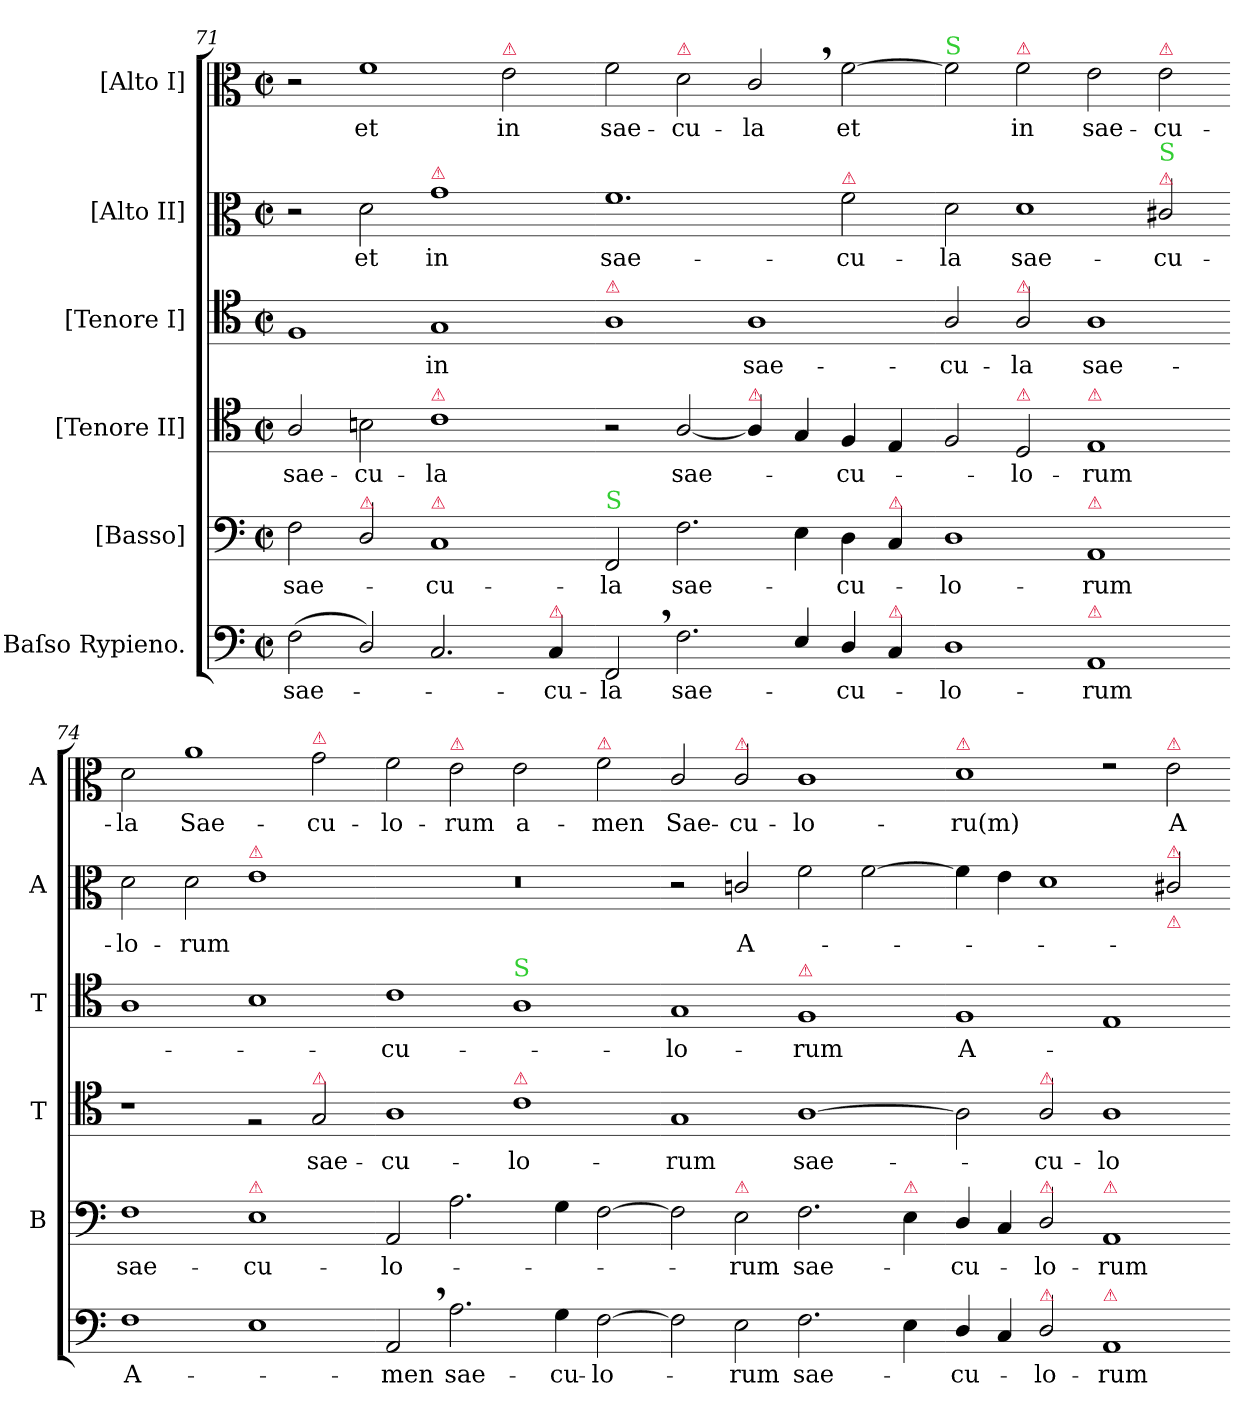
**kern	**text	**kern	**text	**kern	**text	**kern	**text	**kern	**text	**kern	**text
*part6	*part6	*part5	*part5	*part4	*part4	*part3	*part3	*part2	*part2	*part1	*part1
*staff6	*staff6	*staff5	*staff5	*staff4	*staff4	*staff3	*staff3	*staff2	*staff2	*staff1	*staff1
*I"Baſso Rypieno.	*	*I"[Basso]	*	*I"[Tenore II]	*	*I"[Tenore I]	*	*I"[Alto II]	*	*I"[Alto I]	*
*	*	*I'B	*	*I'T	*	*I'T	*	*I'A	*	*I'A	*
*clefF4	*	*clefF4	*	*clefC4	*	*clefC4	*	*clefC3	*	*clefC3	*
*k[]	*	*k[]	*	*k[]	*	*k[]	*	*k[]	*	*k[]	*
*M2/1	*	*M2/1	*	*M2/1	*	*M2/1	*	*M2/1	*	*M2/1	*
*met(c|)	*	*met(c|)	*	*met(c|)	*	*met(c|)	*	*met(c|)	*	*met(c|)	*
=71	=71	=71	=71	=71	=71	=71	=71	=71	=71	=71	=71
(2F\	sae-	2F\	sae-	2A/	sae-	1F	.	2r	.	2r	.
!	!	!LO:TX:a:color=crimson:t=⚠	!	!	!	!	!	!	!	!	!
2D/)	.	2D/	.	2Bn\	-cu-	.	.	2d\	et	1f	et
!	!	!	!	!	!	!	!	!LO:TX:a:color=crimson:t=⚠	!	!	!
!	!	!	!	!LO:TX:a:color=crimson:t=⚠	!	!	!	!	!	!	!
!	!	!LO:TX:a:color=crimson:t=⚠	!	!	!	!	!	!	!	!	!
2.C/	.	1C	-cu-	1c	-la	1G	in	1g	in	.	.
!	!	!	!	!	!	!	!	!	!	!LO:TX:a:color=crimson:t=⚠	!
.	.	.	.	.	.	.	.	.	.	2e\	in
!LO:TX:a:color=crimson:t=⚠	!	!	!	!	!	!	!	!	!	!	!
4C/	-cu-	.	.	.	.	.	.	.	.	.	.
=72-	=72-	=72-	=72-	=72-	=72-	=72-	=72-	=72-	=72-	=72-	=72-
!	!	!	!	!	!	!LO:TX:a:color=crimson:t=⚠	!	!	!	!	!
!	!	!LO:TX:a:color=limegreen:t=S	!	!	!	!	!	!	!	!	!
2FF,</	-la	2FF/	-la	2r	.	1A	.	1.f	sae-	2f\	sae-
!	!	!	!	!	!	!	!	!	!	!LO:TX:a:color=crimson:t=⚠	!
2.F\	sae-	2.F\	sae-	[2A/	sae-	.	.	.	.	2d\	-cu-
!	!	!	!	!LO:TX:a:color=crimson:t=⚠	!	!	!	!	!	!	!
.	.	.	.	4A!/]	.	1A	sae-	.	.	2c,</	-la
4E/	.	4E\	.	4G/	.	.	.	.	.	.	.
!	!	!	!	!	!	!	!	!LO:TX:a:color=crimson:t=⚠	!	!	!
4D/	cu-	4D\	cu-	4F/	-cu-	.	.	2f\	-cu-	[2f	et
!	!	!LO:TX:a:color=crimson:t=⚠	!	!	!	!	!	!	!	!	!
!LO:TX:a:color=crimson:t=⚠	!	!	!	!	!	!	!	!	!	!	!
4C/	.	4C/	.	4E/	.	.	.	.	.	.	.
=73-	=73-	=73-	=73-	=73-	=73-	=73-	=73-	=73-	=73-	=73-	=73-
!	!	!	!	!	!	!	!	!	!	!LO:TX:a:color=limegreen:t=S	!
1D	-lo-	1D	-lo-	2F/	.	2A/	cu-	2d\	-la	2f]	.
!	!	!	!	!	!	!	!	!	!	!LO:TX:a:color=crimson:t=⚠	!
!	!	!	!	!	!	!LO:TX:a:color=crimson:t=⚠	!	!	!	!	!
!	!	!	!	!LO:TX:a:color=crimson:t=⚠	!	!	!	!	!	!	!
.	.	.	.	2D/	lo-	2A/	-la	1d	sae-	2f\	in
!	!	!	!	!LO:TX:a:color=crimson:t=⚠	!	!	!	!	!	!	!
!	!	!LO:TX:a:color=crimson:t=⚠	!	!	!	!	!	!	!	!	!
!LO:TX:a:color=crimson:t=⚠	!	!	!	!	!	!	!	!	!	!	!
1AA	-rum	1AA	-rum	1E	-rum	1A	sae-	.	.	2e\	sae-
!	!	!	!	!	!	!	!	!	!	!LO:TX:a:color=crimson:t=⚠	!
!	!	!	!	!	!	!	!	!LO:TX:a:color=crimson:t=⚠	!	!	!
!	!	!	!	!	!	!	!	!LO:TX:a:color=limegreen:t=S	!	!	!
.	.	.	.	.	.	.	.	2c#X/	-cu-	2e\	-cu-
=74-	=74-	=74-	=74-	=74-	=74-	=74-	=74-	=74-	=74-	=74-	=74-
1F	A-	1F	sae-	1r	.	1A	.	2d\	-lo-	2d\	-la
.	.	.	.	.	.	.	.	2d\	-rum	1a	Sae-
!	!	!	!	!	!	!	!	!LO:TX:a:color=crimson:t=⚠	!	!	!
!	!	!LO:TX:a:color=crimson:t=⚠	!	!	!	!	!	!	!	!	!
1E	.	1E	-cu-	2rF	.	1B	.	1e	.	.	.
!	!	!	!	!	!	!	!	!	!	!LO:TX:a:color=crimson:t=⚠	!
!	!	!	!	!LO:TX:a:color=crimson:t=⚠	!	!	!	!	!	!	!
.	.	.	.	2G/	sae-	.	.	.	.	2g\	cu-
=75-	=75-	=75-	=75-	=75-	=75-	=75-	=75-	=75-	=75-	=75-	=75-
2AA,</	-men	2AA/	-lo-	1A	-cu-	1c	-cu-	0r	.	2f\	-lo-
!	!	!	!	!	!	!	!	!	!	!LO:TX:a:color=crimson:t=⚠	!
2.A\	sae-	2.A\	.	.	.	.	.	.	.	2e\	-rum
!	!	!	!	!	!	!LO:TX:a:color=limegreen:t=S	!	!	!	!	!
!	!	!	!	!LO:TX:a:color=crimson:t=⚠	!	!	!	!	!	!	!
.	.	.	.	1c	-lo-	1A	.	.	.	2e\	a-
4G\	-cu-	4G\	.	.	.	.	.	.	.	.	.
!	!	!	!	!	!	!	!	!	!	!LO:TX:a:color=crimson:t=⚠	!
[2F	-lo-	[2F	.	.	.	.	.	.	.	2f\	-men
=76-	=76-	=76-	=76-	=76-	=76-	=76-	=76-	=76-	=76-	=76-	=76-
2F]	.	2F]	.	1G	-rum	1G	-lo-	2r	.	2c/	Sae-
!	!	!	!	!	!	!	!	!	!	!LO:TX:a:color=crimson:t=⚠	!
!	!	!LO:TX:a:color=crimson:t=⚠	!	!	!	!	!	!	!	!	!
2E\	-rum	2E\	-rum	.	.	.	.	2cn/	A-	2c/	-cu-
!	!	!	!	!	!	!LO:TX:a:color=crimson:t=⚠	!	!	!	!	!
!	!LO:LY:i	!	!LO:LY:i	!	!LO:LY:i	!	!	!	!	!	!
2.F\	sae-	2.F\	sae-	[1A	sae-	1F	-rum	2f\	.	1c	-lo-
.	.	.	.	.	.	.	.	[2f\	.	.	.
!	!	!LO:TX:a:color=crimson:t=⚠	!	!	!	!	!	!	!	!	!
4E\	.	4E\	.	.	.	.	.	.	.	.	.
=77-	=77-	=77-	=77-	=77-	=77-	=77-	=77-	=77-	=77-	=77-	=77-
!	!	!	!	!	!	!	!	!	!	!LO:TX:a:color=crimson:t=⚠	!
!	!LO:LY:i	!	!LO:LY:i	!	!	!	!	!	!	!	!
4D/	-cu-	4D/	-cu-	2A]	.	1F	A-	4f\]	.	1d	-ru(m)
4C/	.	4C/	.	.	.	.	.	4e\	.	.	.
!	!	!	!	!LO:TX:a:color=crimson:t=⚠	!	!	!	!	!	!	!
!	!	!LO:TX:a:color=crimson:t=⚠	!	!	!	!	!	!	!	!	!
!LO:TX:a:color=crimson:t=⚠	!	!	!	!	!	!	!	!	!	!	!
!	!LO:LY:i	!	!LO:LY:i	!	!LO:LY:i	!	!	!	!	!	!
2D/	-lo-	2D/	-lo-	2A/	-cu-	.	.	1d	.	.	.
!	!	!LO:TX:a:color=crimson:t=⚠	!	!	!	!	!	!	!	!	!
!LO:TX:a:color=crimson:t=⚠	!	!	!	!	!	!	!	!	!	!	!
!	!LO:LY:i	!	!LO:LY:i	!	!LO:LY:i	!	!	!	!	!	!
1AA	-rum	1AA	-rum	1A	-lo-	1E	.	.	.	2re	.
!	!	!	!	!	!	!	!	!	!	!LO:TX:a:color=crimson:t=⚠	!
!	!	!	!	!	!	!	!	!LO:TX:a:color=crimson:t=⚠	!	!	!
!	!	!	!	!	!	!	!	!LO:TX:b:color=crimson:t=⚠	!	!	!
.	.	.	.	.	.	.	.	2c#X/	.	2e\	A-
=-	=-	=-	=-	=-	=-	=-	=-	=-	=-	=-	=-
*-	*-	*-	*-	*-	*-	*-	*-	*-	*-	*-	*-
